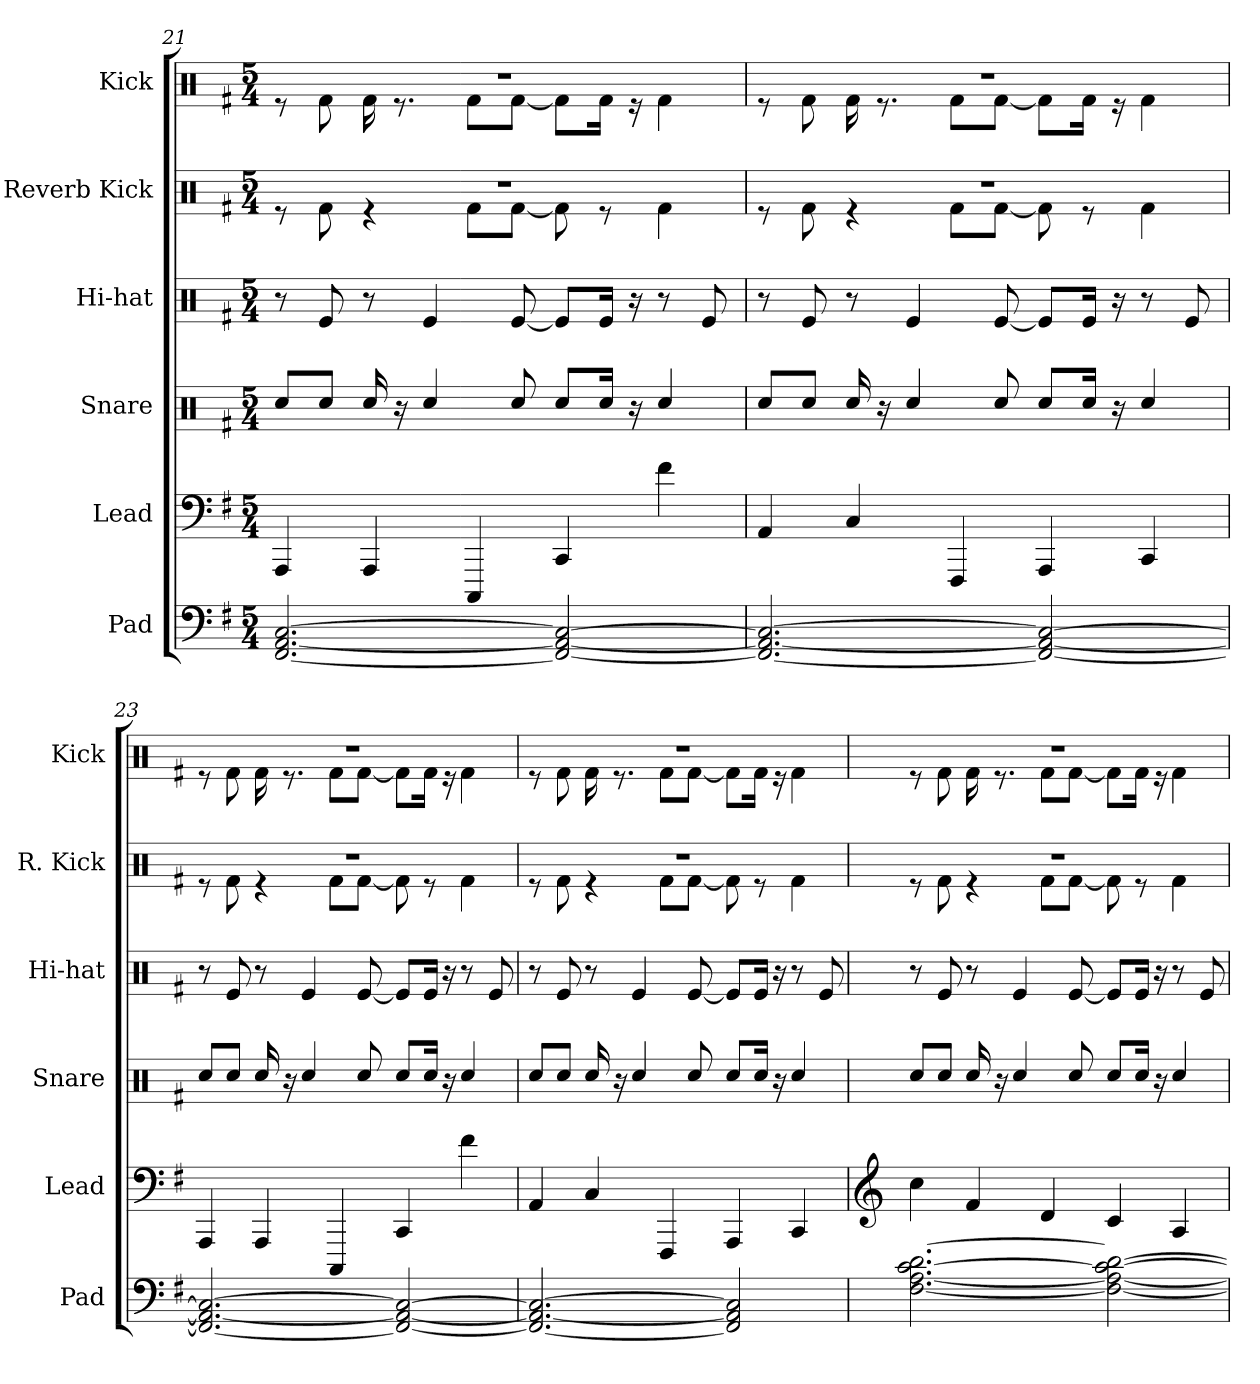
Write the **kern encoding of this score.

**kern	**kern	**kern	**kern	**kern	**kern
*part6	*part5	*part4	*part3	*part2	*part1
*staff6	*staff5	*staff4	*staff3	*staff2	*staff1
*I"Pad	*I"Lead	*I"Snare	*I"Hi-hat	*I"Reverb Kick	*I"Kick
*I'Pad	*I'Lead	*I'Snare	*I'Hi-hat	*I'R. Kick	*I'Kick
!!LO:PB:g=z
*clefF4	*clefF4	*clefX	*clefX	*clefX	*clefX
*k[f#]	*k[f#]	*k[f#]	*k[f#]	*k[f#]	*k[f#]
*M5/4	*M5/4	*M5/4	*M5/4	*M5/4	*M5/4
=21	=21	=21	=21	=21	=21
*	*	*	*	*^	*^
[2.FF#/ [2.AA/ [2.C/	4AAA/	8Rcc/L	8r	4%5r	8r	4%5r	8r
.	.	8Rcc/J	8Re/	.	8Rf\	.	8Rf\
.	4AAA/	16Rcc/	8r	.	4r	.	16Rf\
.	.	16r	.	.	.	.	8.r
.	.	4Rcc/	4Re/	.	.	.	.
.	4CCC/	.	.	.	8Rf\L	.	8Rf\L
.	.	8Rcc/	[8Re/	.	[8Rf\J	.	[8Rf\J
2FF#/_ 2AA/_ 2C/_	4CC/	8Rcc/L	8Re/L]	.	8Rf\]	.	8Rf\L]
.	.	16Rcc/Jk	16Re/Jk	.	8r	.	16Rf\Jk
.	.	16r	16r	.	.	.	16r
.	4f#\	4Rcc/	8r	.	4Rf\	.	4Rf\
.	.	.	8Re/	.	.	.	.
=22	=22	=22	=22	=22	=22	=22	=22
2.FF#/_ 2.AA/_ 2.C/_	4AA/	8Rcc/L	8r	4%5r	8r	4%5r	8r
.	.	8Rcc/J	8Re/	.	8Rf\	.	8Rf\
.	4C/	16Rcc/	8r	.	4r	.	16Rf\
.	.	16r	.	.	.	.	8.r
.	.	4Rcc/	4Re/	.	.	.	.
.	4FFF#/	.	.	.	8Rf\L	.	8Rf\L
.	.	8Rcc/	[8Re/	.	[8Rf\J	.	[8Rf\J
2FF#/_ 2AA/_ 2C/_	4AAA/	8Rcc/L	8Re/L]	.	8Rf\]	.	8Rf\L]
.	.	16Rcc/Jk	16Re/Jk	.	8r	.	16Rf\Jk
.	.	16r	16r	.	.	.	16r
.	4CC/	4Rcc/	8r	.	4Rf\	.	4Rf\
.	.	.	8Re/	.	.	.	.
!!LO:LB:g=z	!!
=23	=23	=23	=23	=23	=23	=23	=23
2.FF#/_ 2.AA/_ 2.C/_	4AAA/	8Rcc/L	8r	4%5r	8r	4%5r	8r
.	.	8Rcc/J	8Re/	.	8Rf\	.	8Rf\
.	4AAA/	16Rcc/	8r	.	4r	.	16Rf\
.	.	16r	.	.	.	.	8.r
.	.	4Rcc/	4Re/	.	.	.	.
.	4CCC/	.	.	.	8Rf\L	.	8Rf\L
.	.	8Rcc/	[8Re/	.	[8Rf\J	.	[8Rf\J
2FF#/_ 2AA/_ 2C/_	4CC/	8Rcc/L	8Re/L]	.	8Rf\]	.	8Rf\L]
.	.	16Rcc/Jk	16Re/Jk	.	8r	.	16Rf\Jk
.	.	16r	16r	.	.	.	16r
.	4f#\	4Rcc/	8r	.	4Rf\	.	4Rf\
.	.	.	8Re/	.	.	.	.
=24	=24	=24	=24	=24	=24	=24	=24
2.FF#/_ 2.AA/_ 2.C/_	4AA/	8Rcc/L	8r	4%5r	8r	4%5r	8r
.	.	8Rcc/J	8Re/	.	8Rf\	.	8Rf\
.	4C/	16Rcc/	8r	.	4r	.	16Rf\
.	.	16r	.	.	.	.	8.r
.	.	4Rcc/	4Re/	.	.	.	.
.	4FFF#/	.	.	.	8Rf\L	.	8Rf\L
.	.	8Rcc/	[8Re/	.	[8Rf\J	.	[8Rf\J
2FF#/] 2AA/] 2C/]	4AAA/	8Rcc/L	8Re/L]	.	8Rf\]	.	8Rf\L]
.	.	16Rcc/Jk	16Re/Jk	.	8r	.	16Rf\Jk
.	.	16r	16r	.	.	.	16r
.	4CC/	4Rcc/	8r	.	4Rf\	.	4Rf\
.	.	.	8Re/	.	.	.	.
!!LO:PB:g=z	!!
=25	=25	=25	=25	=25	=25	=25	=25
*	*clefG2	*	*	*	*	*	*
[2.F#\ [2.A\ [2.c\ [2.d\	4cc\	8Rcc/L	8r	4%5r	8r	4%5r	8r
.	.	8Rcc/J	8Re/	.	8Rf\	.	8Rf\
.	4f#/	16Rcc/	8r	.	4r	.	16Rf\
.	.	16r	.	.	.	.	8.r
.	.	4Rcc/	4Re/	.	.	.	.
.	4d/	.	.	.	8Rf\L	.	8Rf\L
.	.	8Rcc/	[8Re/	.	[8Rf\J	.	[8Rf\J
2F#\_ 2A\_ 2c\_ 2d\_	4c/	8Rcc/L	8Re/L]	.	8Rf\]	.	8Rf\L]
.	.	16Rcc/Jk	16Re/Jk	.	8r	.	16Rf\Jk
.	.	16r	16r	.	.	.	16r
.	4A/	4Rcc/	8r	.	4Rf\	.	4Rf\
.	.	.	8Re/	.	.	.	.
*	*	*	*	*v	*v	*	*
*	*	*	*	*	*v	*v
=	=	=	=	=	=
*-	*-	*-	*-	*-	*-
